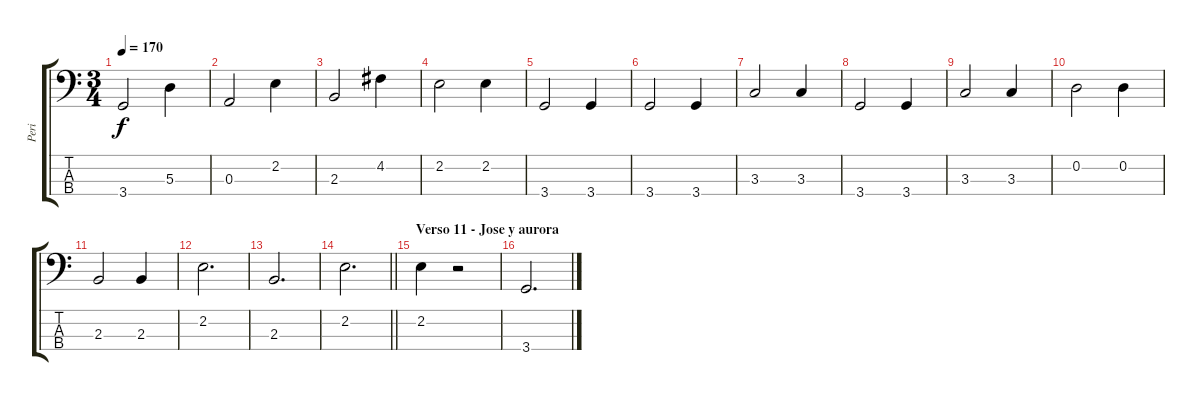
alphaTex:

\track ("Peri" "Peri") {instrument electricbassfinger}
\staff {score tabs}
\tuning (G2 D2 A1 E1) {hide}
\ts (3 4)
\tempo 170
\clef f4
\ks c
3.4.2{dy f} 5.3.4 |
0.3.2 2.2.4 |
2.3.2 4.2.4 |
2.2.2 2.2.4 |
3.4.2 3.4.4 |
3.4.2 3.4.4 |
3.3.2 3.3.4 |
3.4.2 3.4.4 |
3.3.2 3.3.4 |
0.2.2 0.2.4 |
2.3.2 2.3.4 |
2.2.2{d} |
2.3.2{d} |
\barLineRight lightlight
2.2.2{d} |
\section ("" "Verso 11 - Jose y aurora")
2.2.4 r.2 |
3.4.2{d volume 16}
